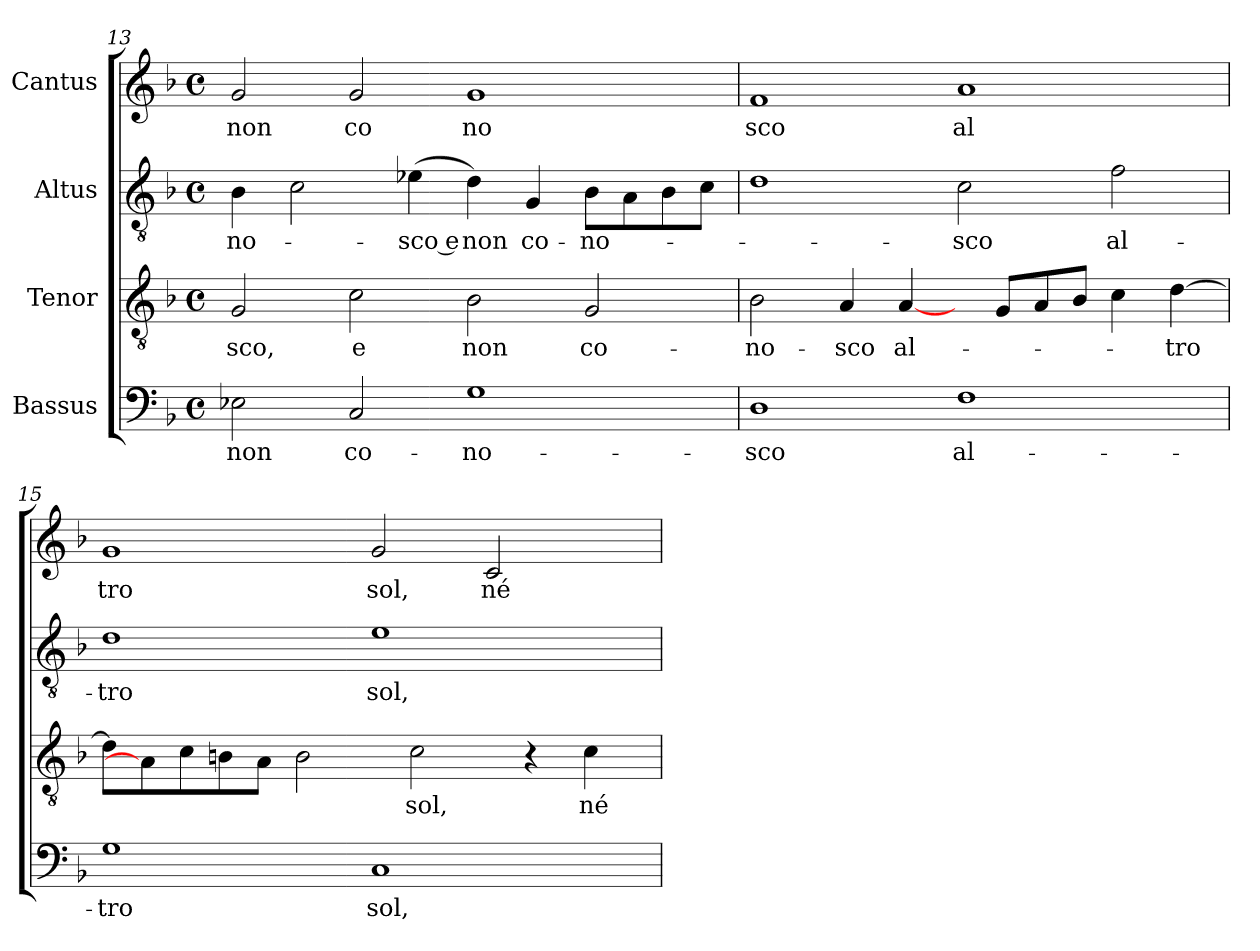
**kern	**text	**kern	**text	**kern	**text	**kern	**text
*part4	*part4	*part3	*part3	*part2	*part2	*part1	*part1
*staff4	*staff4	*staff3	*staff3	*staff2	*staff2	*staff1	*staff1
*I"Bassus	*	*I"Tenor	*	*I"Altus	*	*I"Cantus	*
*clefF4	*	*clefGv2	*	*clefGv2	*	*clefG2	*
*k[b-]	*	*k[b-]	*	*k[b-]	*	*k[b-]	*
*F:	*	*F:	*	*F:	*	*F:	*
*M4/4	*	*M4/4	*	*M4/4	*	*M4/4	*
*met(c)	*	*met(c)	*	*met(c)	*	*met(c)	*
=13	=13	=13	=13	=13	=13	=13	=13
!	!LO:LY:b:cj	!	!LO:LY:b:cj	!	!LO:LY:b:cj	!	!LO:LY:b:cj
2E-\	non	2G/	-sco,	4B-\	-no-	2g/	non
.	.	.	.	2c\	.	.	.
!	!LO:LY:b:cj	!	!LO:LY:b:cj	!	!	!	!LO:LY:b:cj
2C/	co-	2c\	e	.	.	2g/	co
!	!	!	!	!	!LO:LY:b:rj	!	!
.	.	.	.	(<4e-\	-sco e	.	.
!	!LO:LY:b:cj	!	!LO:LY:b:cj	!	!LO:LY:b:cj	!	!LO:LY:b:cj
1G	-no-	2B-\	non	4d\)	non	1g	no
!	!	!	!	!	!LO:LY:b:cj	!	!
.	.	.	.	4G/	co-	.	.
!	!	!	!LO:LY:b:cj	!	!LO:LY:b:cj	!	!
.	.	2G/	co-	8B-\L	-no-	.	.
.	.	.	.	8A\	.	.	.
.	.	.	.	8B-\	.	.	.
.	.	.	.	8c\J	.	.	.
=14	=14	=14	=14	=14	=14	=14	=14
!	!LO:LY:b:cj	!	!LO:LY:b:cj	!	!	!	!LO:LY:b:cj
1D	-sco	2B-\	-no-	1d	.	1f	sco
!	!	!	!LO:LY:b:cj	!	!	!	!
.	.	4A/	-sco	.	.	.	.
!	!	!	!LO:LY:b:cj	!	!	!	!
.	.	[4A/	al-	.	.	.	.
!	!LO:LY:b:cj	!	!	!	!LO:LY:b:cj	!	!LO:LY:b:cj
1F	al-	8ryy	.	2c\	-sco	1a	al
.	.	8G/L	.	.	.	.	.
.	.	8A/	.	.	.	.	.
.	.	8B-/J	.	.	.	.	.
!	!	!	!	!	!LO:LY:b:cj	!	!
.	.	4c\	.	2f\	al-	.	.
!	!	!	!LO:LY:b	!	!	!	!
.	.	[>4d\	-tro	.	.	.	.
!!LO:PB:g=z
=15	=15	=15	=15	=15	=15	=15	=15
!	!LO:LY:b:cj	!	!	!	!LO:LY:b:cj	!	!LO:LY:b:cj
1G	-tro	8d\L]	.	1d	-tro	1g	tro
.	.	8A/]	.	.	.	.	.
.	.	8c\	.	.	.	.	.
.	.	8B\	.	.	.	.	.
.	.	8A\J	.	.	.	.	.
.	.	2B\	.	.	.	.	.
!	!LO:LY:b:cj	!	!	!	!LO:LY:b:cj	!	!LO:LY:b:cj
1C	sol,	.	.	1e	sol,	2g/	sol,
!	!	!	!LO:LY:b:cj	!	!	!	!
.	.	2c\	sol,	.	.	.	.
!	!	!	!	!	!	!	!LO:LY:b:cj
.	.	.	.	.	.	2c/	né
.	.	4r	.	.	.	.	.
!	!	!	!LO:LY:b:cj	!	!	!	!
.	.	4c\	né	.	.	.	.
8ryy	.	.	.	8ryy	.	8ryy	.
=	=	=	=	=	=	=	=
*-	*-	*-	*-	*-	*-	*-	*-
